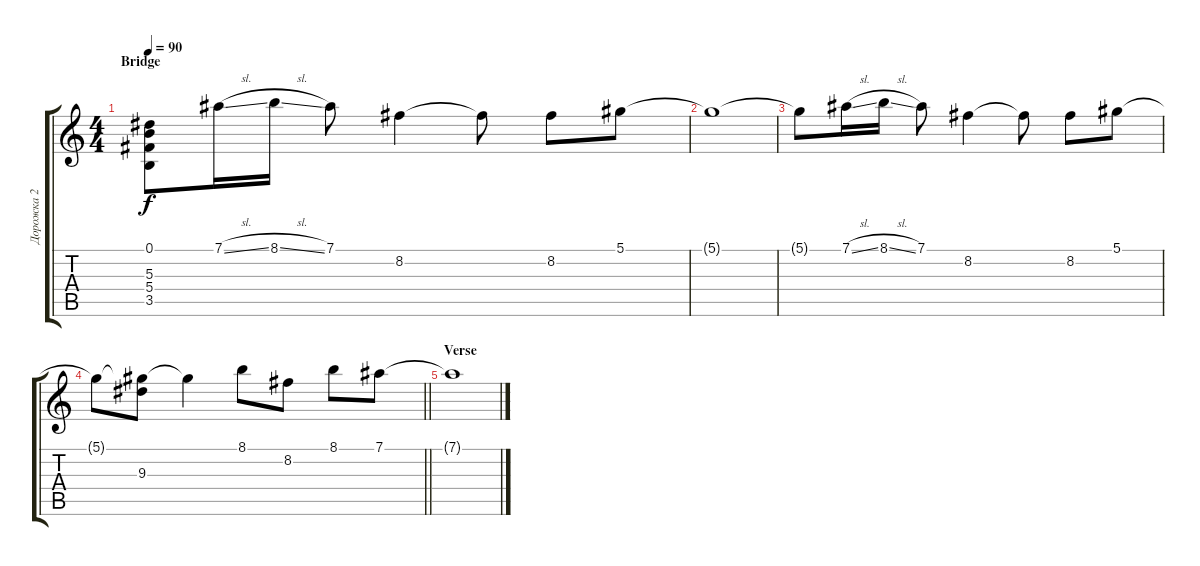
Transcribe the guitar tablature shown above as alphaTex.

\track ("Дорожка 2" "Дорожка 2") {instrument distortionguitar}
\staff {score tabs}
\tuning (Eb4 Bb3 Gb3 Db3 Ab2 Eb2) {hide}
\ts (4 4)
\section ("" "Bridge")
\tempo 90
\clef g2
\ks c
(0.1 5.3{t} 5.4{t} 3.5{t}).8{dy f instrument electricguitarclean} 7.1{sl}.16 8.1{sl}.16 7.1.8 8.2.4 8.2{t}.8 8.2.8 5.1.8 |
5.1{t}.1 |
5.1{t}.8 7.1{sl}.16 8.1{sl}.16 7.1.8 8.2.4 8.2{t}.8 8.2.8 5.1.8 |
\barLineRight lightlight
5.1{t}.8 (5.1{t} 9.3).8 5.1{t}.4 8.1.8 8.2.8 8.1.8 7.1.8 |
\section ("" "Verse")
7.1{t}.1
